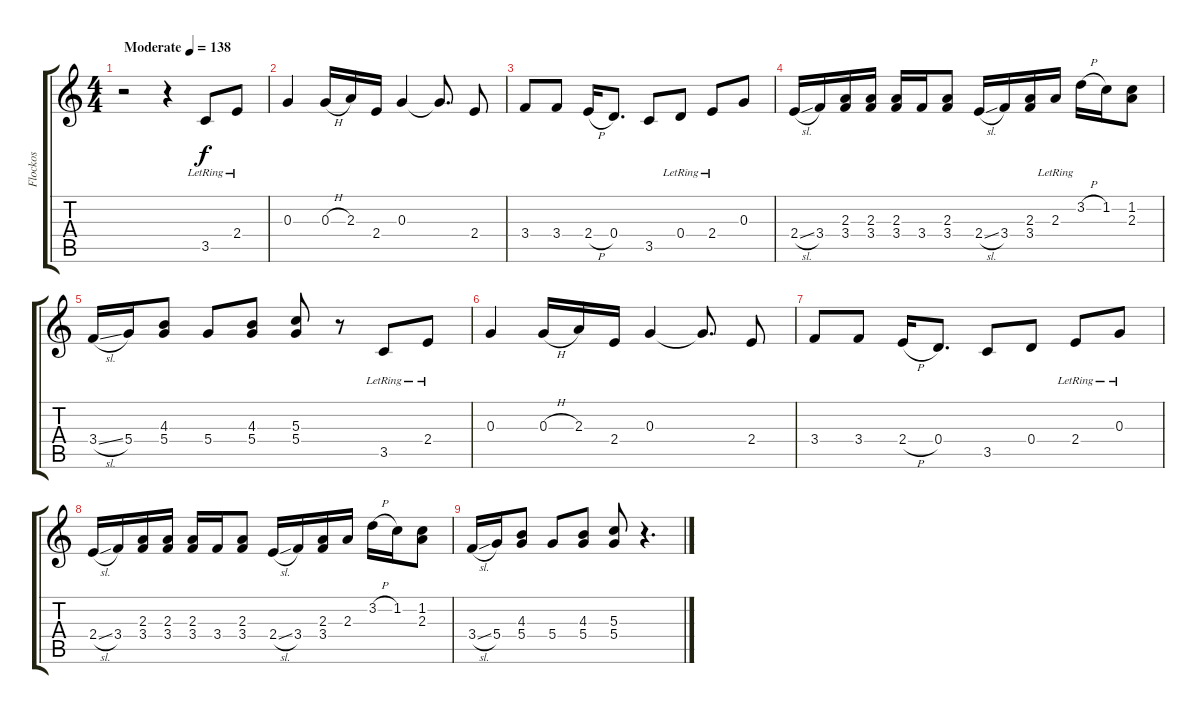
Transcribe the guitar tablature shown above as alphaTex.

\track ("Flockos" "Flockos") {instrument distortionguitar}
\staff {score tabs}
\tuning (E4 B3 G3 D3 A2 D2) {hide}
\ts (4 4)
\tempo (138 "Moderate")
\clef g2
\ks c
r.2{dy f instrument distortionguitar} r.4 3.5{lr}.8 2.4{lr}.8 |
0.3.4 0.3{h}.16 2.3.16 2.4.16 0.3.4 0.3{t}.8{d} 2.4.8 |
3.4.8 3.4.8 2.4{h}.16 0.4.8{d} 3.5.8 0.4{lr}.8 2.4{lr}.8 0.3.8 |
2.4{sl}.16 3.4.16 (2.3 3.4).16 (2.3 3.4).16 (2.3 3.4).16 3.4.16 (2.3 3.4).8 2.4{sl}.16 3.4.16 (2.3 3.4).16 2.3{lr}.16 3.2{h}.16 1.2.16 (1.2 2.3).8 |
3.4{sl}.16 5.4.16 (4.3 5.4).8 5.4.8 (4.3 5.4).8 (5.3 5.4).8 r.8 3.5{lr}.8 2.4{lr}.8 |
0.3.4 0.3{h}.16 2.3.16 2.4.16 0.3.4 0.3{t}.8{d} 2.4.8 |
3.4.8 3.4.8 2.4{h}.16 0.4.8{d} 3.5.8 0.4.8 2.4{lr}.8 0.3{lr}.8 |
2.4{sl}.16 3.4.16 (2.3 3.4).16 (2.3 3.4).16 (2.3 3.4).16 3.4.16 (2.3 3.4).8 2.4{sl}.16 3.4.16 (2.3 3.4).16 2.3.16 3.2{h}.16 1.2.16 (1.2 2.3).8 |
3.4{sl}.16 5.4.16 (4.3 5.4).8 5.4.8 (4.3 5.4).8 (5.3 5.4).8 r.4{d}
